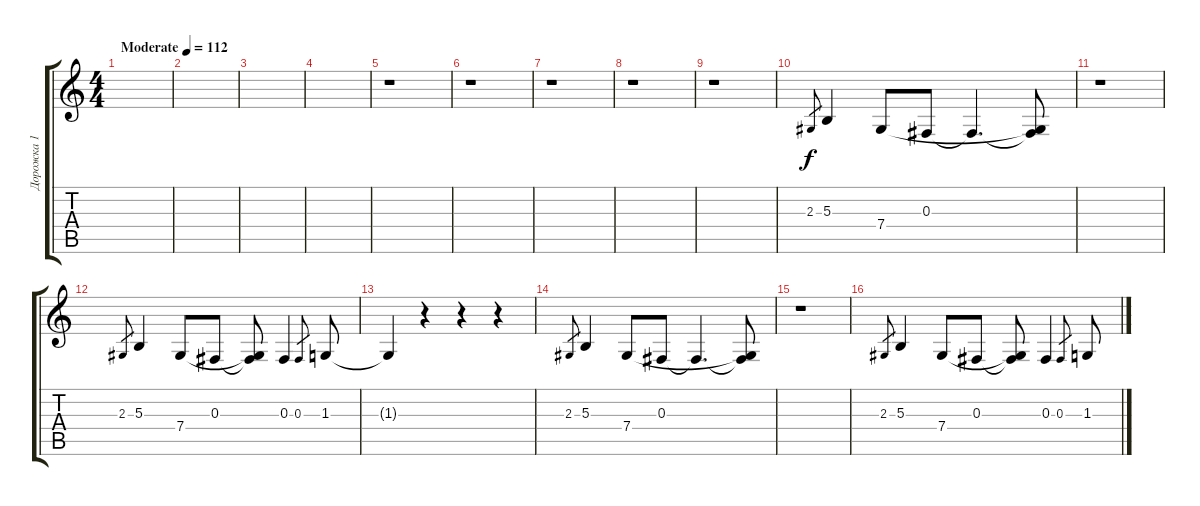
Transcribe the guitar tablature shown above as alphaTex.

\track ("Дорожка 1" "Дорожка 1") {instrument accordion}
\staff {score tabs}
\tuning (Eb4 Bb3 Gb3 Db3 Ab2 Eb2) {hide}
\ts (4 4)
\tempo (112 "Moderate")
\clef g2
\ks c
|
|
|
|
r.1 |
r.1 |
r.1 |
r.1 |
r.1 |
2.3.8{gr} 5.3.4 7.4.8 0.3.8 0.3{t}.4{d} (0.3{t} 7.4{t}).8 |
r.1 |
2.3.8{gr} 5.3.4 7.4.8 0.3.8 (0.3{t} 7.4{t}).8 0.3.4 0.3.8{gr} 1.3.8 |
1.3{t}.4 r.4 r.4 r.4 |
2.3.8{gr} 5.3.4 7.4.8 0.3.8 0.3{t}.4{d} (0.3{t} 7.4{t}).8 |
r.1 |
2.3.8{gr} 5.3.4 7.4.8 0.3.8 (0.3{t} 7.4{t}).8 0.3.4 0.3.8{gr} 1.3.8
